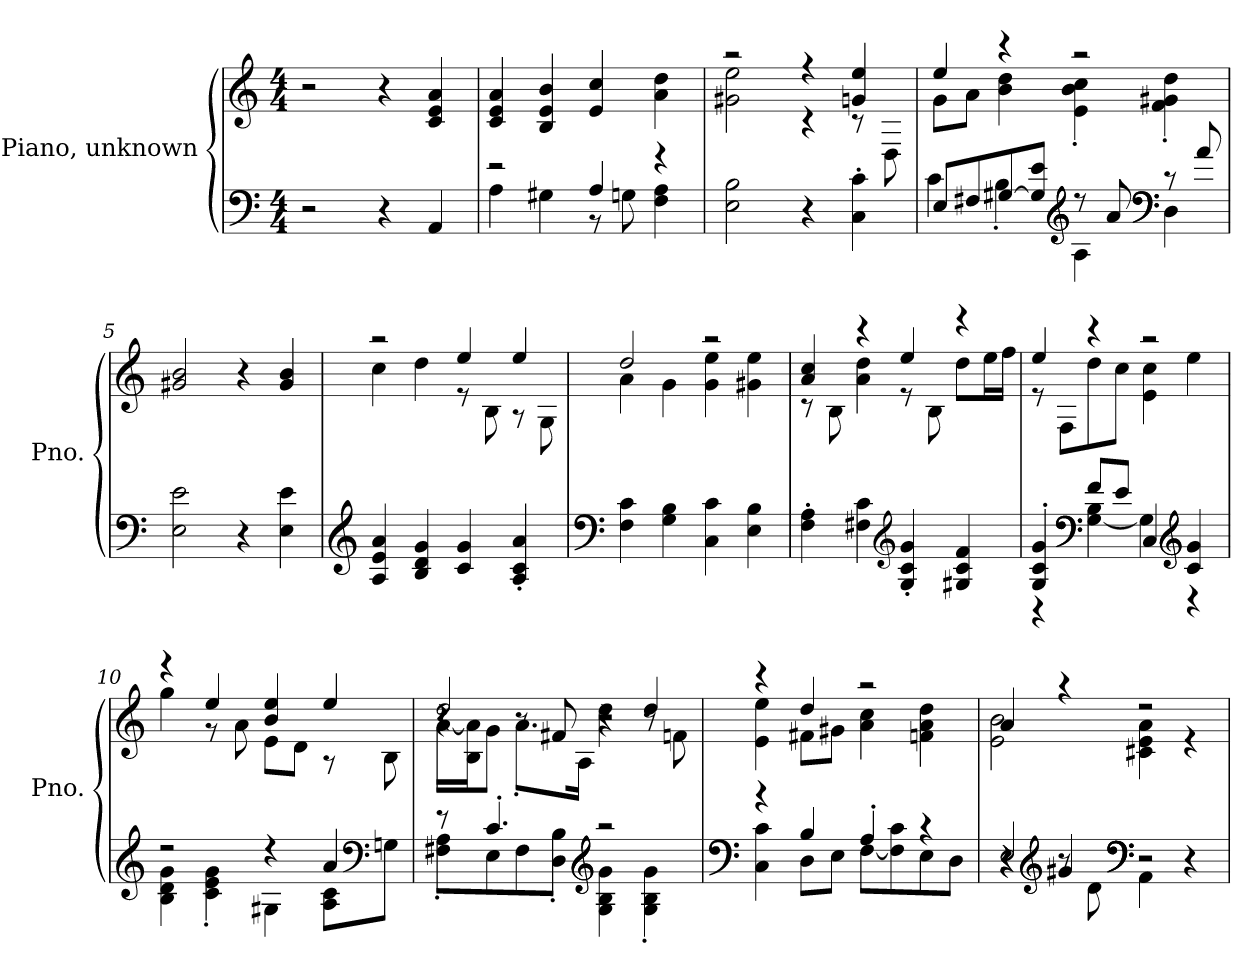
**kern	**kern
*part1	*part1
*staff2	*staff1
*I"Piano, unknown	*
*I'Pno.	*
*clefF4	*clefG2
*k[]	*k[]
*M4/4	*M4/4
*MM120	*MM120
=1	=1
2r	2r
4r	4r
4AA/	4c/ 4e/ 4a/
=2	=2
*^	*
2r	4A\	4c/ 4e/ 4a/
.	4G#X\	4B/ 4e/ 4b/
4A/	8r	4e/ 4cc/
.	8Gn\	.
4r	4F\ 4A\	4a\ 4dd\
*v	*v	*
=3	=3
*	*^
2E\ 2B\	2r	2g#X\ 2ee\
4r	4r	4r
4C\' 4c\'	4gn/ 4ee/	8r
.	.	8D\
=4	=4	=4
*^	*	*
8E/L	4c\	4ee/	8g\L
8F#X/	.	.	8a\J
[8G#X/	4B'\	4r	4b\ 4dd\
8G#/] 8e/J	.	.	.
*clefG2	*	*	*
8r	4A\	2r	4e\' 4b\' 4cc\'
8a/	.	.	.
*clefF4	*	*	*
8r	4D\	.	4f\' 4g#X\' 4dd\'
8a/	.	.	.
*v	*v	*	*
*	*v	*v
=5	=5
2E\ 2e\	2g#X/ 2b/
4r	4r
4E\ 4e\	4g#/ 4b/
!!LO:LB:g=z
=6	=6
*clefG2	*
*	*^
4A/ 4e/ 4a/	2r	4cc\
4B/ 4d/ 4g/	.	4dd\
4c/ 4g/	4ee/	8r
.	.	8B\
4A/' 4c/' 4a/'	4ee/	8r
.	.	8G\
=7	=7	=7
*clefF4	*	*
4F\ 4c\	2dd/	4a\
4G\ 4B\	.	4g\
4C\ 4c\	2r	4g\ 4ee\
4E\ 4B\	.	4g#X\ 4ee\
=8	=8	=8
4F\' 4A\'	4a/ 4cc/	8r
.	.	8B\
4F#X\ 4c\	4r	4a\ 4dd\
*clefG2	*	*
4G/' 4c/' 4g/'	4ee/	8r
.	.	8B\
4G#X/ 4c/ 4f/	4r	8dd\L
.	.	16ee\L
.	.	16ff\JJ
=9	=9	=9
*^	*	*
4G/' 4c/' 4g/'	4r	4ee/	8r
.	.	.	8F\L
*clefF4	*	*	*
8f/L	[4G\ 4B\	4r	8dd\
8e/J	.	.	8cc\J
4C/	4G\]	2r	4e\ 4cc\
*clefG2	*	*	*
4c/ 4g/	4r	.	4ee\
!!LO:LB:g=z	!!
=10	=10	=10	=10
2r	4B\ 4d\ 4g\	4r	4gg\
.	4c\' 4e\' 4g\'	4ee/	8r
.	.	.	8a\
4r	4G#X\	4b/ 4ee/	8e\L
.	.	.	8d\J
4a/	8A\ 8c\L	4ee/	8r
*clefF4	*	*	*
.	8Gn\J	.	8B\
=11	=11	=11	=11
*	*	*	*^
8r	8F#X\' 8A\'L	2dd/	[16a\LL	4r
.	.	.	16B\ 16a\]J	.
4.c'/	8E\	.	8g\J	.
.	8F#\	.	8.a'\L	8r
.	8D\' 8B\'J	.	.	8f#X/
.	.	.	16A\Jk	.
*clefG2	*	*	*	*
2r	4G\ 4B\ 4g\	4r	4dd\	2r
.	4G\' 4B\' 4g\'	4dd/	8r	.
.	.	.	8fn\	.
*	*	*v	*v	*v
=12	=12	=12
*clefF4	*	*
*	*	*^
4r	4C\ 4c\	4r	4e\ 4ee\
4B/	8D\L	4dd/	8f#X\L
.	8E\J	.	8g#X\J
4A'/	[8F\L	2r	4a\ 4cc\
.	8F\] 8c\	.	.
4r	8E\	.	4fn\ 4a\ 4dd\
.	8D\J	.	.
!!LO:LB:g=z	!!
=13	=13	=13	=13
*	*^	*	*
4r	4r	2E/	4a/	2e\ 2b\
*clefG2	*	*	*	*
4g#X/	8r	.	4r	.
.	8d\	.	.	.
*clefF4	*	*	*	*
2r	4AA\	2r	2r	4c#X\ 4e\ 4a\
.	4r	.	.	4r
*v	*v	*v	*	*
*	*v	*v
=	=
*-	*-
